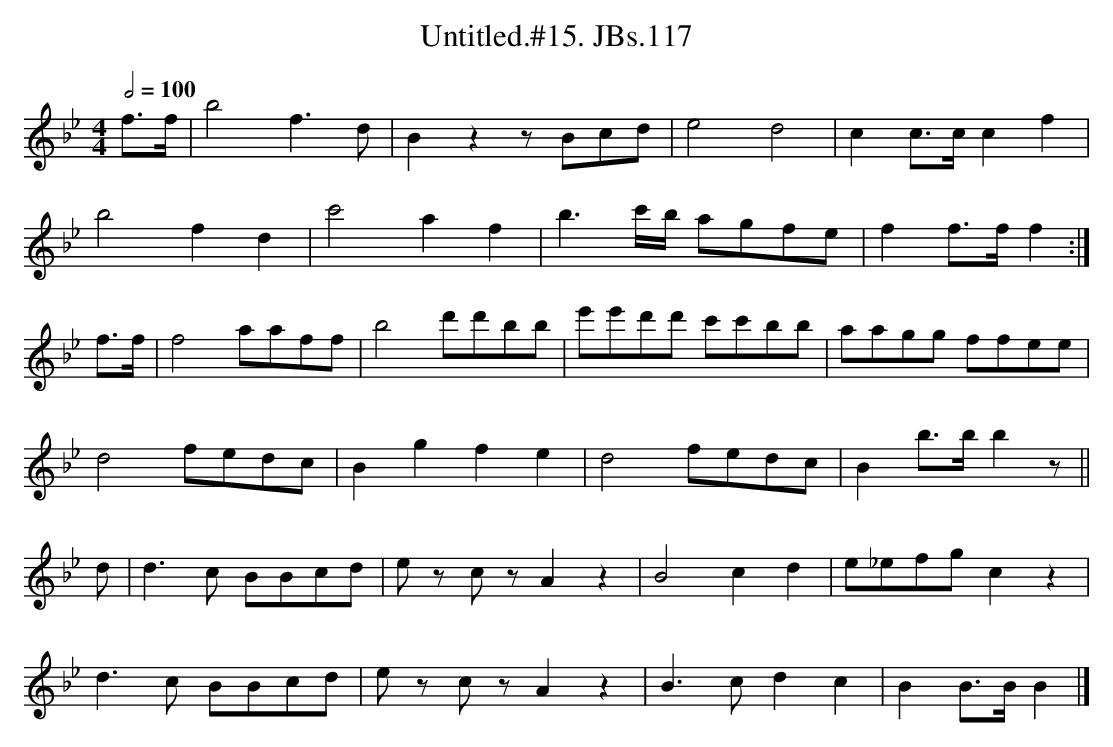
X:1
T:Untitled.#15. JBs.117
L:1/8
M:4/4
Q:1/2=100
K:Bb
f>f|b4f3d|B2z2zBcd|e4d4|c2c>c c2f2|!
b4 f2d2|c'4a2f2|b3c'/b/ agfe|f2f>f f2:|!
f>f|f4aaff|b4d'd'bb|e'e'd'd' c'c'bb|aagg ffee|!
d4fedc|B2g2f2e2|d4fedc|B2b>bb2z||!
d|d3c BBcd|ez cz A2z2|B4c2d2|e_efg c2z2|!
d3c BBcd|ez cz A2z2|B3cd2c2|B2B>BB2|]
